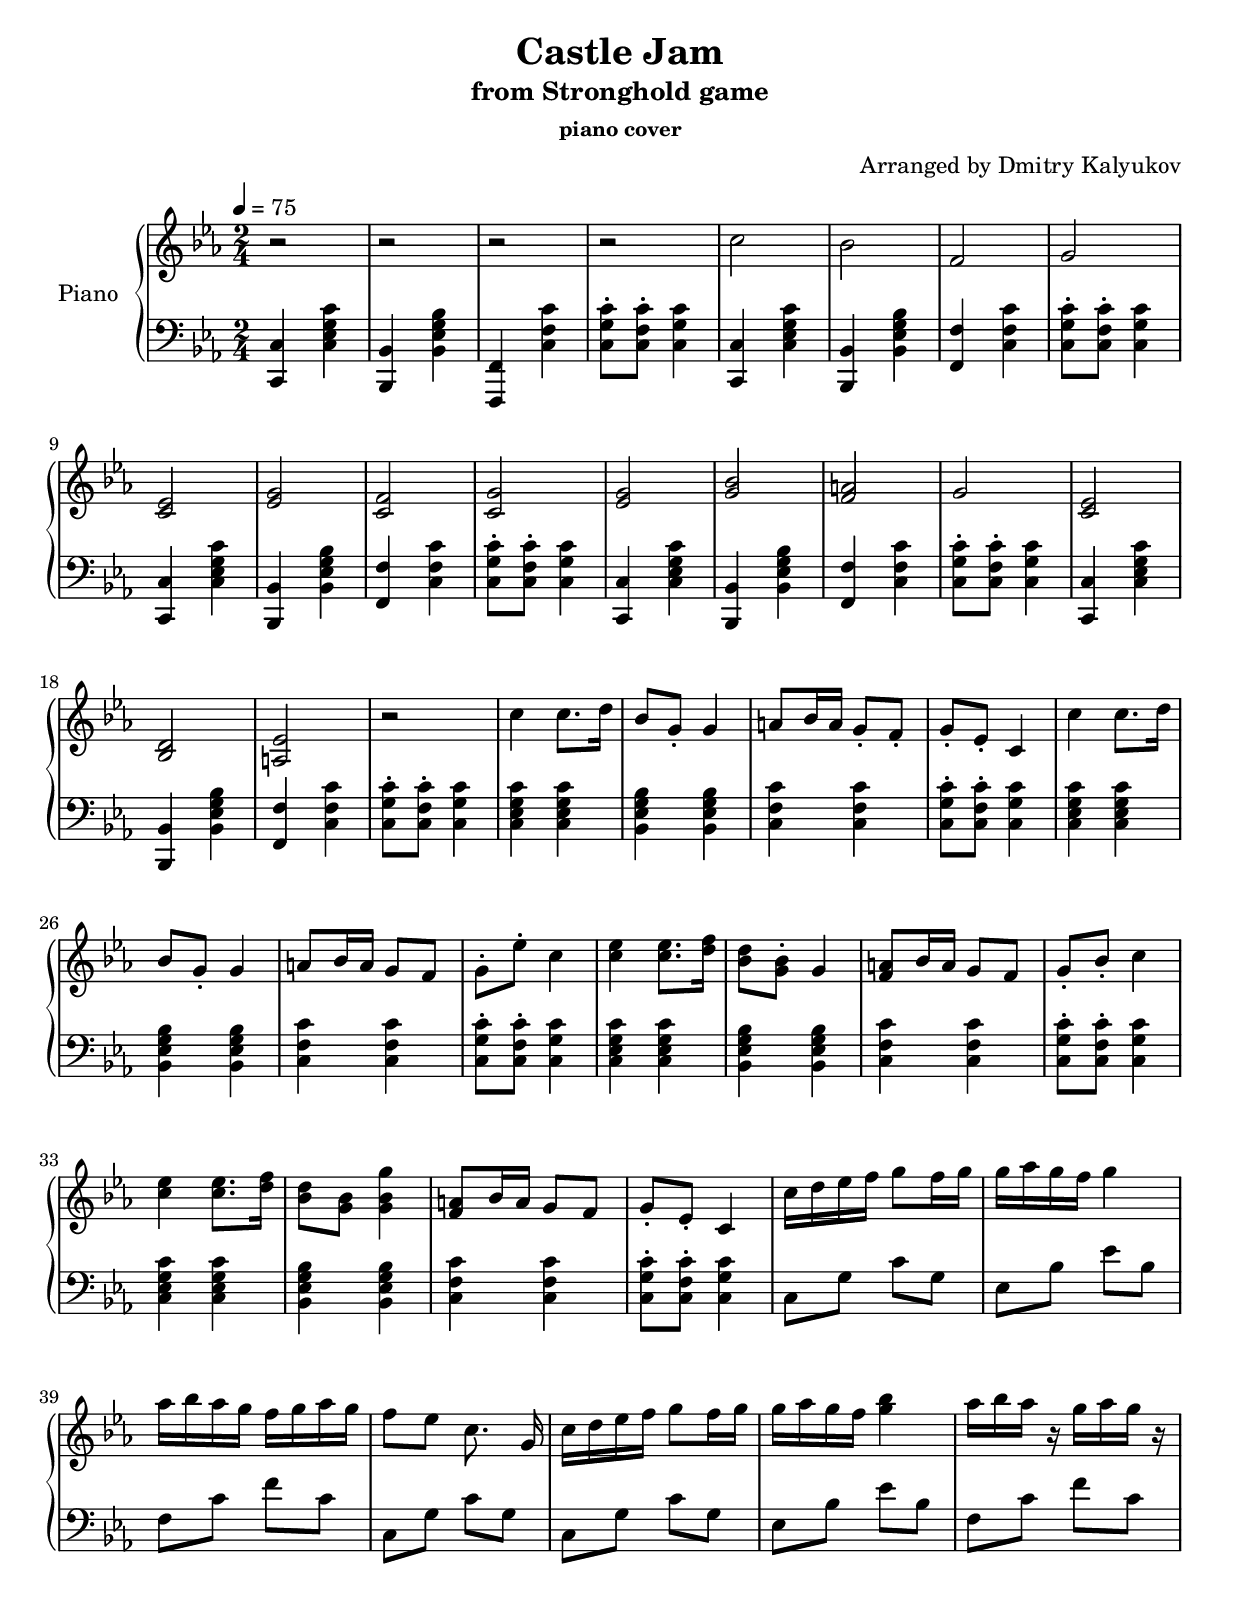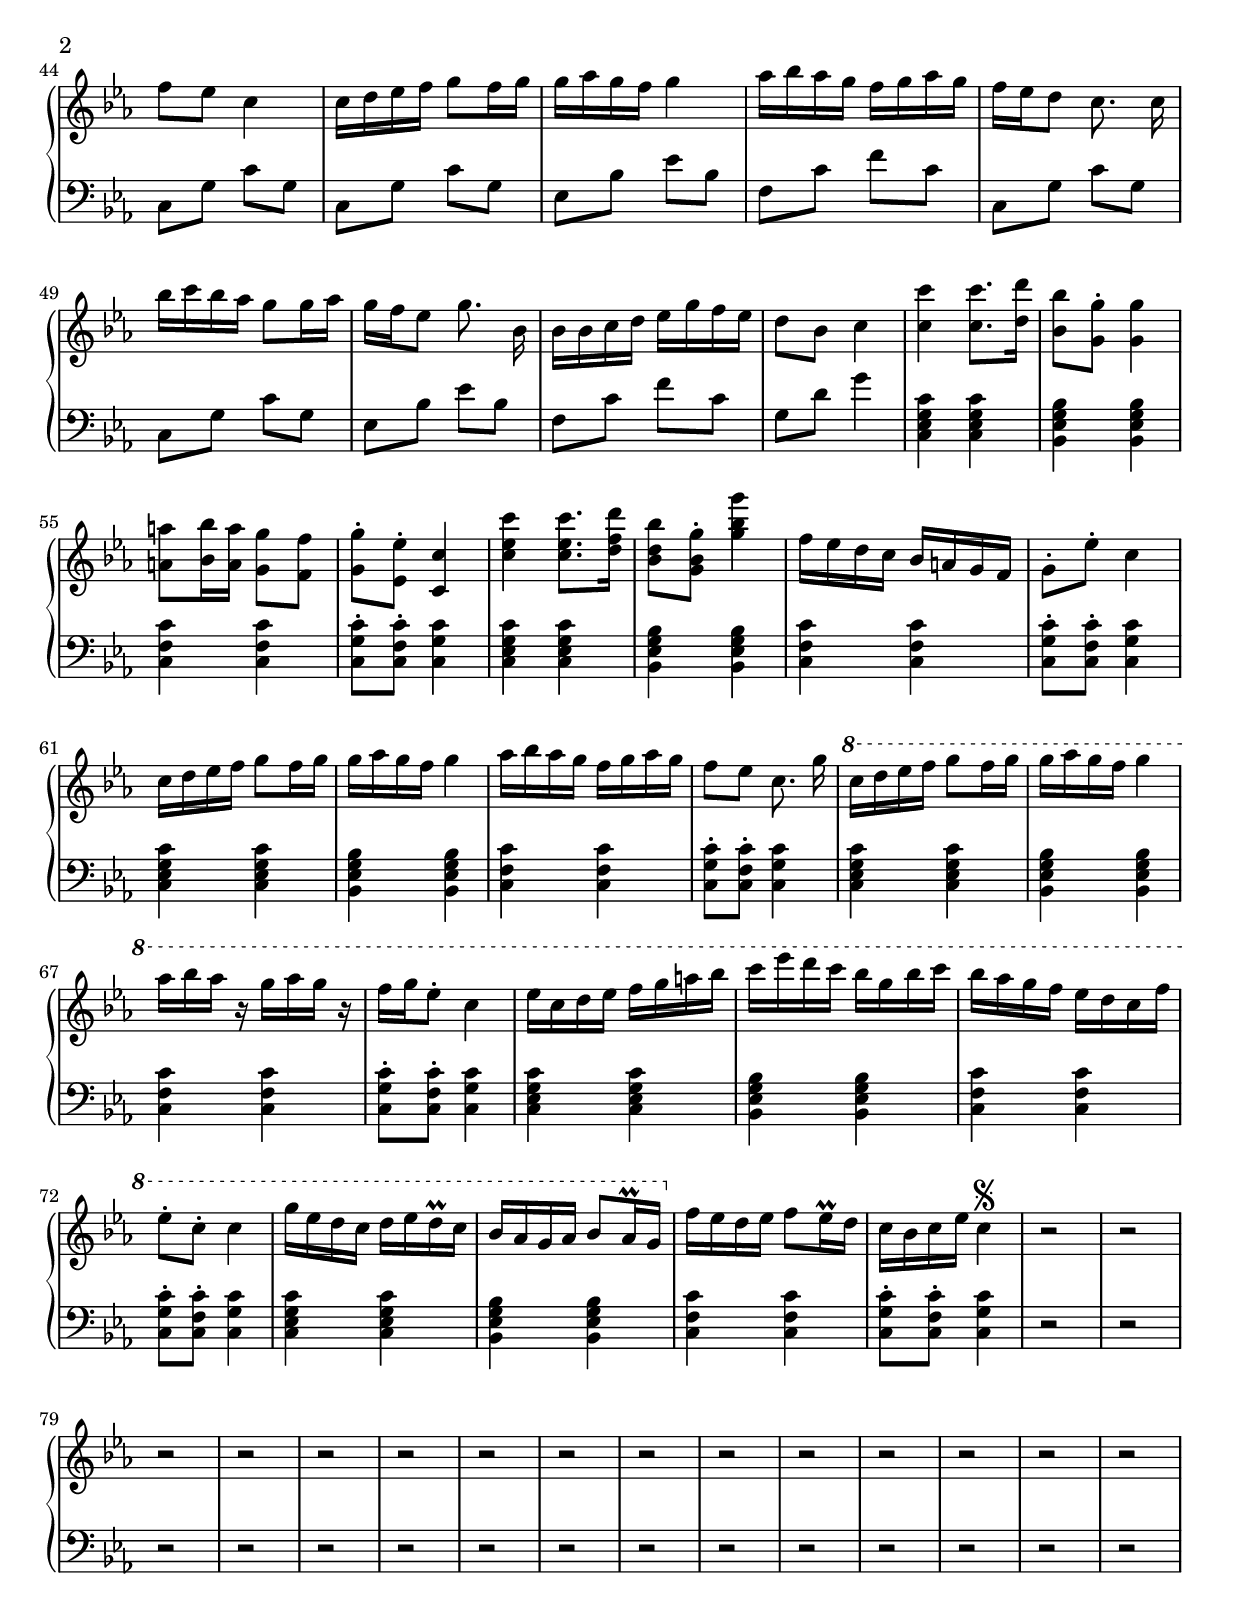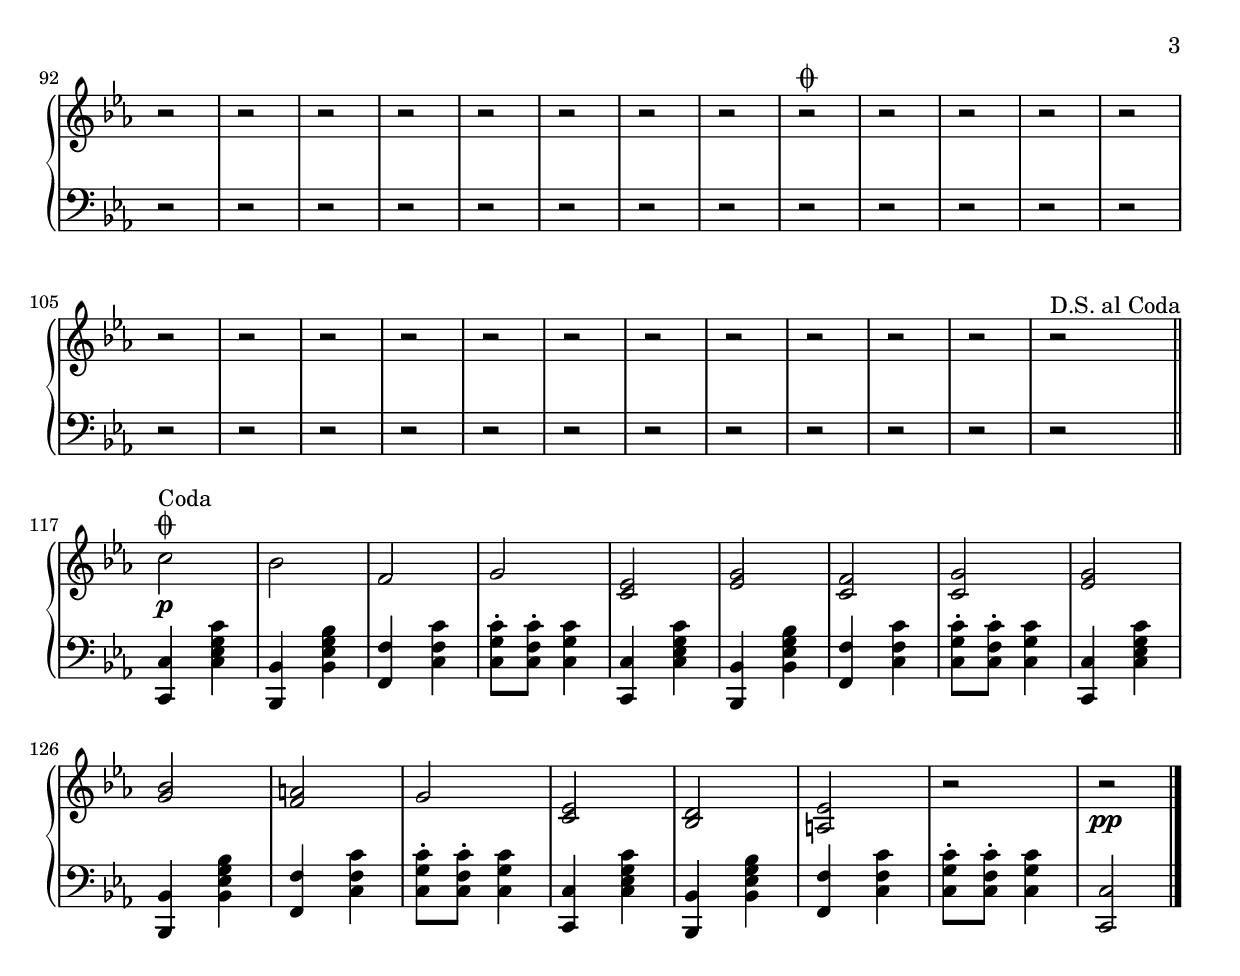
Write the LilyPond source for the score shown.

\version "2.20.0"

\header {
  title = "Castle Jam"
  subtitle = "from Stronghold game"
  subsubtitle = "piano cover"
  arranger = "Arranged by Dmitry Kalyukov"
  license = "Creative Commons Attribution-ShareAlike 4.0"
  status = "unfinished"
}

\paper {
  top-margin = 1.5\cm
  bottom-margin = 2\cm
}

upperIntro = \relative c'' {
  r2
  r2
  r2
  r2

  c2
  bes
  f
  g

  <c, ees>
  <ees g>
  <c f>
  <c g'>

  <ees g>
  <g bes>
  <f a>
  g

  <c, ees>
  <bes d>
  <a ees'>
  r2
}

lowerIntro = \relative c {
  <c, c'>4 <c' ees g c>
  <bes, bes'> <bes' ees g bes>
  <f, f'> <c'' f c'>
  <c g' c>8-. <c f c'>-. <c g' c>4

  \repeat unfold 4 {
    <c, c'>4 <c' ees g c>
    <bes, bes'> <bes' ees g bes>
    <f f'> <c' f c'>
    <c g' c>8-. <c f c'>-. <c g' c>4
  }
}


upperAa = \relative c'' {
  c4 c8. d16
  bes8 g-. g4
  a8 bes16 a g8-. f-.
  g8-. ees-. c4

  c'4 c8. d16
  bes8 g-. g4
  a8 bes16 a g8 f
  g8-. ees'-. c4

  <c ees>4 <c ees>8. <d f>16
  <bes d>8 <g bes>-. g4
  <f a>8 bes16 a g8 f
  g8-. bes-. c4

  <c ees>4 <c ees>8. <d f>16
  <bes d>8 <g bes> <g bes g'>4
  <f a>8 bes16 a g8 f
  g8-. ees-. c4
}

lowerAa = \relative c {
  \repeat unfold 4 {
    <c ees g c>4 <c ees g c>
    <bes ees g bes>4 <bes ees g bes>
    <c f c'>4 <c f c'>
    <c g' c>8-. <c f c'>-. <c g' c>4
  }
}


upperBa = \relative c'' {
  c16 d ees f g8 f16 g 
  g aes g f g4
  aes16 bes aes g f g aes g
  f8 ees \autoBeamOff c8. g16 \autoBeamOn

  c16 d ees f g8 f16 g 
  g aes g f <g bes>4
  aes16 bes aes r g aes g r
  f8 ees c4

  c16 d ees f g8 f16 g 
  g aes g f g4
  aes16 bes aes g f g aes g
  f16 ees d8 \autoBeamOff c8. c16 \autoBeamOn

  bes'16 c bes aes g8 g16 aes
  g f ees8 \autoBeamOff g8. bes,16 \autoBeamOn
  bes bes c d ees g f ees
  d8 bes c4
}


lowerBa = \relative c {
  \repeat unfold 3 {
    c8 g' c g
    ees bes' ees bes
    f c' f c
    c, g' c g
  }

  c,8 g' c g
  ees bes' ees bes
  f c' f c
  g d' g4
}


upperAb = \relative c'' {
  <c c'>4 <c c'>8. <d d'>16
  <bes bes'>8 <g g'>-. <g g'>4
  <a a'>8 <bes bes'>16 <a a'> <g g'>8 <f f'>
  <g g'>8-. <ees ees'>-. <c c'>4

  <c' ees c'>4 <c ees c'>8. <d f d'>16
  <bes d bes'>8 <g bes g'>-. <g' bes g'>4
  f16 ees d c bes a g f
  g8-. ees'-. c4
}

lowerAb = \relative c {
  \repeat unfold 2 {
    <c ees g c>4 <c ees g c>
    <bes ees g bes>4 <bes ees g bes>
    <c f c'>4 <c f c'>
    <c g' c>8-. <c f c'>-. <c g' c>4
  }
}

upperBb = \relative c'' {
  c16 d ees f g8 f16 g 
  g aes g f g4
  aes16 bes aes g f g aes g
  f8 ees \autoBeamOff c8. g'16 \autoBeamOn

  \ottava 1
  c16 d ees f g8 f16 g 
  g aes g f g4
  aes16 bes aes r g aes g r
  f16 g ees8-. c4

  ees16 c d ees f g a bes
  c ees d c bes g bes c
  bes aes g f ees d c f
  ees8-. c-. c4

  g'16 ees d c d ees d \prall c
  bes aes g aes bes8 aes16 \prall g
  \ottava 0
  f ees d ees f8 ees16 \prall d
  c bes c ees c4
}

lowerBb = \relative c {
  \repeat unfold 4 {
    <c ees g c>4 <c ees g c>
    <bes ees g bes>4 <bes ees g bes>
    <c f c'>4 <c f c'>
    <c g' c>8-. <c f c'>-. <c g' c>4
  }
}


upperC = \relative c'' {
  \segno

  ees8 c d f
  g a bes g
  a bes16 a f8-. d-.
  g16 a g f g8 a

  bes8 a16 g a8 f
  g f16 ees d4
  c8 d16 ees d c bes8
  c8-. c f16 g a8

  bes8 a16 g a8 f
  f16 g f ees d4
  c8 d16 ees d c bes8
  a8-. a g4

  <c ees>8 <g c> <bes d> <d f>
  <ees g> <f a> <g bes> <ees g>
  <f a> <g bes>16 <f a> <d f>8-. d-.
  <ees g>16 <f a> <ees g> <d f> <ees g>8 <a c>

  <bes d>8 <a c>16 <g bes> <a c>8 <f a>
  <g bes>16 <f a> <ees g>8 <d f>4
  <c ees>8 <d f>16 <ees g> <d f> <c ees> <bes d>8
  <c ees>8-. <c ees> <f a>16 <g bes> <a c>8

  <bes d>8 <a c>16 <g bes> <a c>8 <f a>
  <g bes>16 <f a> <ees g>8 <d f>4
  <c ees>8 <d f>16 <ees g> <d f> <c ees> <bes d>8
  <a f'>8-. <a f'> <g g'>4
}

lowerC = \relative c {
  \repeat unfold 2 {
    <c ees g c>4 <c ees g c>
    <bes ees g bes> <bes ees g bes>
    <c f c'>4 <c f c'>8-. <d a'>-.
    <ees bes'>4. r8

    <d g bes d>4 <d f a d>
    <ees g bes ees> <d a' d>
    <c g' c> <d a' d>
    <c g' c>8-. <c g' c> <d a' d>4

    <d g bes d>4 <d f a d>
    <ees g bes ees> <d a' d>
    <c g' c> <d a' d>
    <f c'>8-. <f c'> <g d'>4
  }
}


upperD = \relative c'' {
  \repeat unfold 2 {
    \tuplet 3/2 {g16-2 aes bes} \tuplet 3/2 {c bes aes}
  }
  <ees g>8 f-1 <g bes>4

  \ottava 1
  \repeat unfold 2 {
    \tuplet 3/2 {g'16-1 aes bes} \tuplet 3/2 {c bes aes}
  }
  g8-1-. ees-2-. c4
  \ottava 0

  \repeat unfold 2 {
    \tuplet 3/2 {g16-2 aes bes} \tuplet 3/2 {c bes g}
  }
  <ees g>8 ees'-. <g, bes>4

  \ottava 1
  \tuplet 3/2 {g'16-1 aes bes} \tuplet 3/2 {c-1 d-2 ees}
  \tuplet 3/2 {d-2 c-1 bes-4} \tuplet 3/2 {aes-3 g f}
  ees8-3-. d-. c4
  \ottava 0

  \tuplet 3/2 {d16-1 ees f-1} \tuplet 3/2 {g aes bes->}
  \tuplet 3/2 {aes16 g f} \tuplet 3/2 {ees-4 d c}
  bes8-1 c-. \autoBeamOff ees8. c'16-1 \autoBeamOn

  \ottava 1
  \tuplet 3/2 {g'16-4 aes g} \tuplet 3/2 {f-3 ees d}
  \tuplet 3/2 {f16-4 g f} \tuplet 3/2 {ees d f}
  ees8-3-. g,-1-. c4
  \ottava 0

  \repeat unfold 2 {
    \tuplet 3/2 {g,16-1 aes bes} \tuplet 3/2 {c bes aes}
  }
  \repeat unfold 2 {
    \tuplet 3/2 {d16-1 ees f} \tuplet 3/2 {g f ees}
  }

  \ottava 1
  \tuplet 3/2 {g16-1 aes bes} \tuplet 3/2 {c-1 d ees}
  \tuplet 3/2 {f16 g f} \tuplet 3/2 {ees d c}
  f8-.-4 g-. c,4 
  ^"D.S. al Coda"
  \ottava 0
}

lowerD = \relative c {
  \repeat unfold 4 {
    <c ees g c>4 <c ees g c>
    <bes ees g bes>4 <bes ees g bes>
    <c f c'>4 <c f c'>
    <c g' c>8-. <c f c'>-. <c g' c>4
  }
}

upperCoda = \relative c'' {
  \coda

  c2 \p
  bes
  f
  g

  <c, ees>
  <ees g>
  <c f>
  <c g'>

  <ees g>
  <g bes>
  <f a>
  g

  <c, ees>
  <bes d>
  <a ees'>
  r2

  r2 \pp
}

lowerCoda = \relative c {
  \repeat unfold 4 {
    <c, c'>4 <c' ees g c>
    <bes, bes'> <bes' ees g bes>
    <f f'> <c' f c'>
    <c g' c>8-. <c f c'>-. <c g' c>4
  }

  <c, c'>2
}


upper = \relative c'' {
  \clef treble
  \time 2/4
  \key c \minor
  \tempo 4 = 75

  \upperIntro
  \upperAa
  \upperBa
  \upperAb
  \upperBb

  \segno

  \repeat unfold 23 {r2}
  r2
  \coda

  \repeat unfold 15 {r2}
  ^"D.S. al Coda"
  r2

  \bar "||"
  \break

  \coda^"Coda"
  \upperCoda

  \bar "|."
}

lower = \relative c {
  \clef bass
  \time 2/4
  \key c \minor

  \lowerIntro
  \lowerAa
  \lowerBa
  \lowerAb
  \lowerBb

  \repeat unfold 23 {r2}
  r2

  \repeat unfold 15 {r2}
  r2

  \lowerCoda
}

\score {
  \new PianoStaff <<
    \set PianoStaff.instrumentName = "Piano"
    \new Staff = "upper" \upper
    \new Staff = "lower" \lower
  >>
  \layout { }
  \midi { }
}
